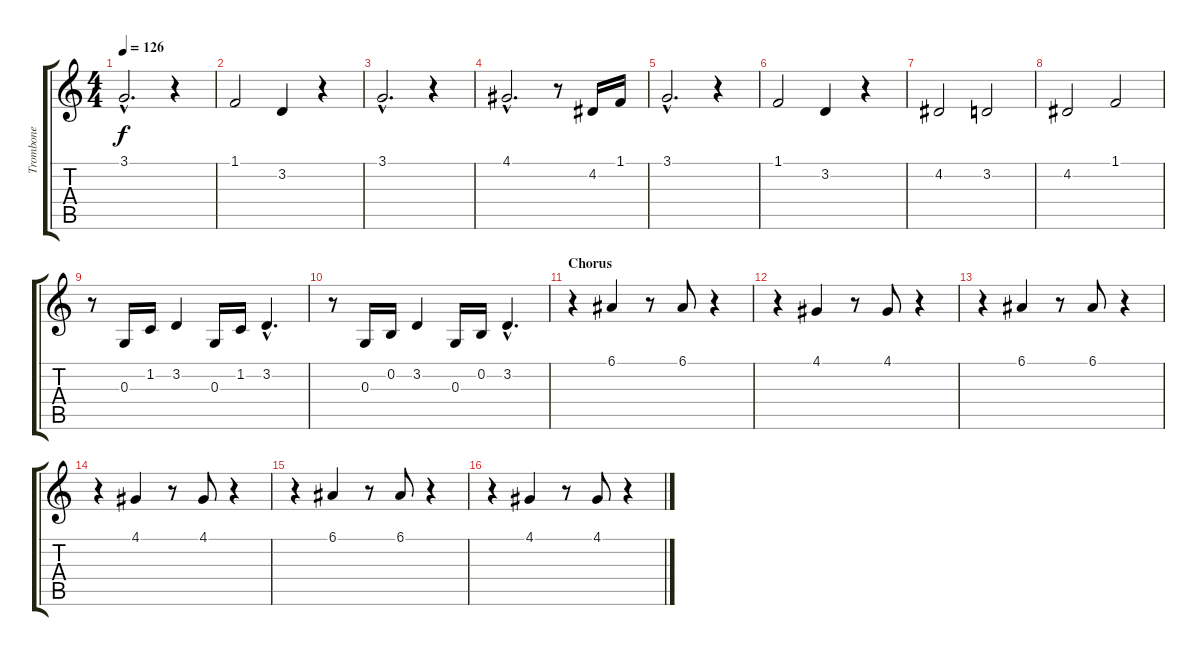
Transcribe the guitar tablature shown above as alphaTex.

\track ("Trombone" "Trombone") {instrument trombone}
\staff {score tabs}
\tuning (E4 B3 G3 D3 A2 E2) {hide}
\ts (4 4)
\tempo 126
\clef g2
\ks c
3.1{hac}.2{d dy f} r.4 |
1.1.2 3.2.4 r.4 |
3.1{hac}.2{d} r.4 |
4.1{hac}.2{d} r.8 4.2.16 1.1.16 |
3.1{hac}.2{d} r.4 |
1.1.2 3.2.4 r.4 |
4.2.2 3.2.2 |
4.2.2 1.1.2 |
r.8 0.3.16 1.2.16 3.2.4 0.3.16 1.2.16 3.2{hac}.4{d} |
r.8 0.3.16 0.2.16 3.2.4 0.3.16 0.2.16 3.2{hac}.4{d} |
\section ("" "Chorus")
r.4 6.1.4 r.8 6.1.8 r.4 |
r.4 4.1.4 r.8 4.1.8 r.4 |
r.4 6.1.4 r.8 6.1.8 r.4 |
r.4 4.1.4 r.8 4.1.8 r.4 |
r.4 6.1.4 r.8 6.1.8 r.4 |
r.4 4.1.4 r.8 4.1.8 r.4
